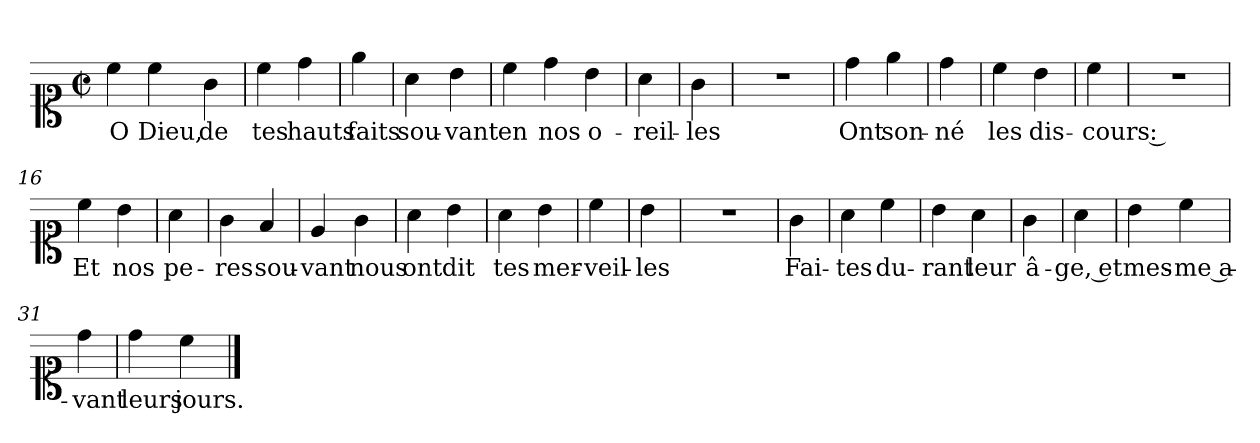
**kern	**text
*part1	*part1
*staff1	*staff1
*clefC1	*
*k[]	*
*C:	*
*M2/2	*
*met(c|)	*
=1	=1
4cc	O
4cc	Dieu,
4g	de
=3	=3
4cc	tes
4dd	hauts
=4	=4
4ee	faits
=5	=5
4a	sou-
4b	-vant
=6	=6
4cc	en
4dd	nos
4b	o-
=8	=8
4a	-reil-
=9	=9
4g	-les
=10	=10
1r	.
=11	=11
4dd	Ont
4ee	son-
=12	=12
4dd	-né
=13	=13
4cc	les
4b	dis-
=14	=14
4cc	-cours :
=15	=15
1r	.
=16	=16
4cc	Et
4b	nos
=17	=17
4a	pe-
=18	=18
4g	-res
4f	sou-
=19	=19
4e	-vant
4g	nous
=20	=20
4a	ont
4b	dit
=21	=21
4a	tes
4b	mer-
=22	=22
4cc	-veil-
=23	=23
4b	-les
=24	=24
1r	.
=25	=25
4g	Fai-
=26	=26
4a	-tes
4cc	du-
=27	=27
4b	-rant
4a	leur
=28	=28
4g	â-
=29	=29
4a	-ge, et
=30	=30
4b	mes-
4cc	-me a-
=31	=31
4dd	-vant
=32	=32
4dd	leurs
4cc	jours.
==	==
*-	*-
